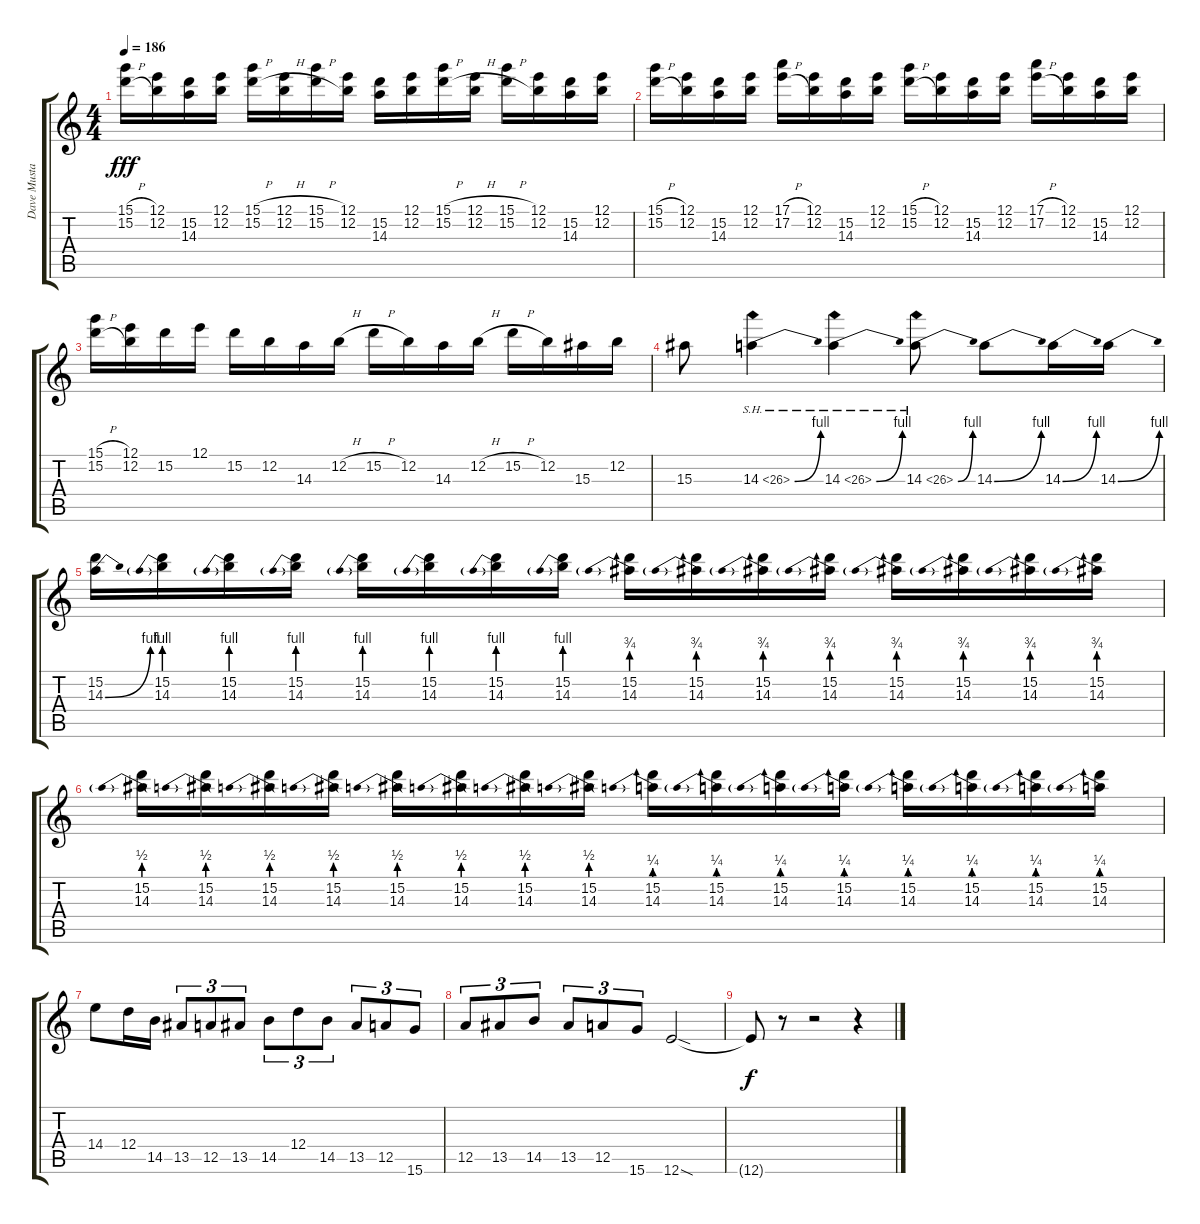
\track ("Dave Mustaine [Solo] R" "Dave Musta") {instrument distortionguitar}
\staff {score tabs}
\tuning (E4 B3 G3 D3 A2 E2) {hide}
\ts (4 4)
\tempo 186
\clef g2
\ks c
(15.1{h} 15.2{h}).16{dy fff} (12.1 12.2).16 (15.2 14.3).16 (12.1 12.2).16 (15.1{h} 15.2{h}).16 (12.1{h} 12.2{h}).16 (15.1{h} 15.2{h}).16 (12.1 12.2).16 (15.2 14.3).16 (12.1 12.2).16 (15.1{h} 15.2{h}).16 (12.1{h} 12.2{h}).16 (15.1{h} 15.2{h}).16 (12.1 12.2).16 (15.2 14.3).16 (12.1 12.2).16 |
(15.1{h} 15.2{h}).16 (12.1 12.2).16 (15.2 14.3).16 (12.1 12.2).16 (17.1{h} 17.2{h}).16 (12.1 12.2).16 (15.2 14.3).16 (12.1 12.2).16 (15.1{h} 15.2{h}).16 (12.1 12.2).16 (15.2 14.3).16 (12.1 12.2).16 (17.1{h} 17.2{h}).16 (12.1 12.2).16 (15.2 14.3).16 (12.1 12.2).16 |
(15.1{h} 15.2{h}).16 (12.1 12.2).16 15.2.16 12.1.16 15.2.16 12.2.16 14.3.16 12.2{h}.16 15.2{h}.16 12.2.16 14.3.16 12.2{h}.16 15.2{h}.16 12.2.16 15.3.16 12.2.16 |
15.3.8 14.3{be (bend 0 0 60 4) sh 12}.4 14.3{be (bend 0 0 60 4) sh 12}.4 14.3{be (bend 0 0 60 4) sh 12}.8 14.3{be (bend 0 0 60 4)}.8 14.3{be (bend 0 0 60 4)}.16 14.3{be (bend 0 0 60 4)}.16 |
(15.2 14.3{be (bend 0 0 60 4)}).16 (15.2 14.3{be (prebend 0 4 60 4)}).16 (15.2 14.3{be (prebend 0 4 60 4)}).16 (15.2 14.3{be (prebend 0 4 60 4)}).16 (15.2 14.3{be (prebend 0 4 60 4)}).16 (15.2 14.3{be (prebend 0 4 60 4)}).16 (15.2 14.3{be (prebend 0 4 60 4)}).16 (15.2 14.3{be (prebend 0 4 60 4)}).16 (15.2 14.3{be (prebend 0 3 60 3)}).16 (15.2 14.3{be (prebend 0 3 60 3)}).16 (15.2 14.3{be (prebend 0 3 60 3)}).16 (15.2 14.3{be (prebend 0 3 60 3)}).16 (15.2 14.3{be (prebend 0 3 60 3)}).16 (15.2 14.3{be (prebend 0 3 60 3)}).16 (15.2 14.3{be (prebend 0 3 60 3)}).16 (15.2 14.3{be (prebend 0 3 60 3)}).16 |
(15.2 14.3{be (prebend 0 2 60 2)}).16 (15.2 14.3{be (prebend 0 2 60 2)}).16 (15.2 14.3{be (prebend 0 2 60 2)}).16 (15.2 14.3{be (prebend 0 2 60 2)}).16 (15.2 14.3{be (prebend 0 2 60 2)}).16 (15.2 14.3{be (prebend 0 2 60 2)}).16 (15.2 14.3{be (prebend 0 2 60 2)}).16 (15.2 14.3{be (prebend 0 2 60 2)}).16 (15.2 14.3{be (prebend 0 1 60 1)}).16 (15.2 14.3{be (prebend 0 1 60 1)}).16 (15.2 14.3{be (prebend 0 1 60 1)}).16 (15.2 14.3{be (prebend 0 1 60 1)}).16 (15.2 14.3{be (prebend 0 1 60 1)}).16 (15.2 14.3{be (prebend 0 1 60 1)}).16 (15.2 14.3{be (prebend 0 1 60 1)}).16 (15.2 14.3{be (prebend 0 1 60 1)}).16 |
14.4.8 12.4.16 14.5.16 13.5.8{tu (3 2)} 12.5.8{tu (3 2)} 13.5.8{tu (3 2)} 14.5.8{tu (3 2)} 12.4.8{tu (3 2)} 14.5.8{tu (3 2)} 13.5.8{tu (3 2)} 12.5.8{tu (3 2)} 15.6.8{tu (3 2)} |
12.5.8{tu (3 2)} 13.5.8{tu (3 2)} 14.5.8{tu (3 2)} 13.5.8{tu (3 2)} 12.5.8{tu (3 2)} 15.6.8{tu (3 2)} 12.6{sod}.2 |
12.6{t}.8{dy f} r.8 r.2 r.4
